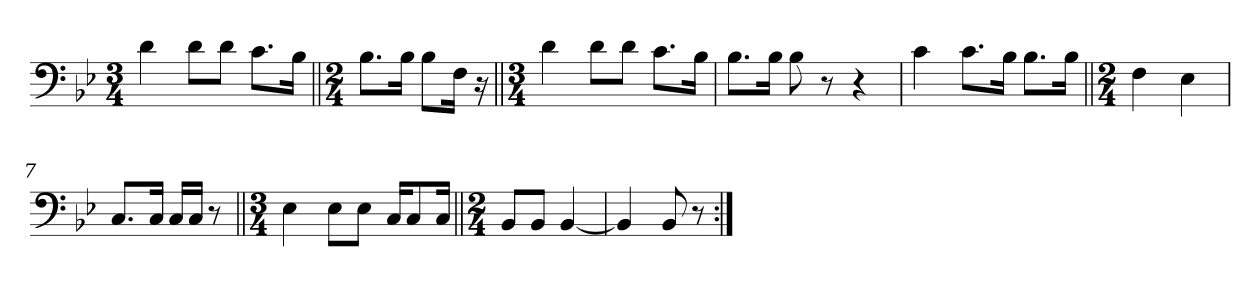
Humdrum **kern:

**kern
*part1
*staff1
*clefF4
*k[b-e-]
*M3/4
=1
4d\
8d\L
8d\J
8.c\L
16B-\Jk
=2||
*M2/4
8.B-\L
16B-\Jk
8B-\L
16F\Jk
16r
=3||
*M3/4
4d\
8d\L
8d\J
8.c\L
16B-\Jk
=4
8.B-\L
16B-\Jk
8B-\
8r
4r
=
4c\
8.c\L
16B-\Jk
8.B-\L
16B-\Jk
=6||
*M2/4
4F\
4E-\
=7
8.C/L
16C/Jk
16C/LL
16C/JJ
8r
=8||
*M3/4
4E-\
8E-\L
8E-\J
16C/KL
8C/
16C/Jk
=9||
*M2/4
8BB-/L
8BB-/J
[4BB-/
=10
4BB-/]
8BB-/
8r
=:|!
*-
